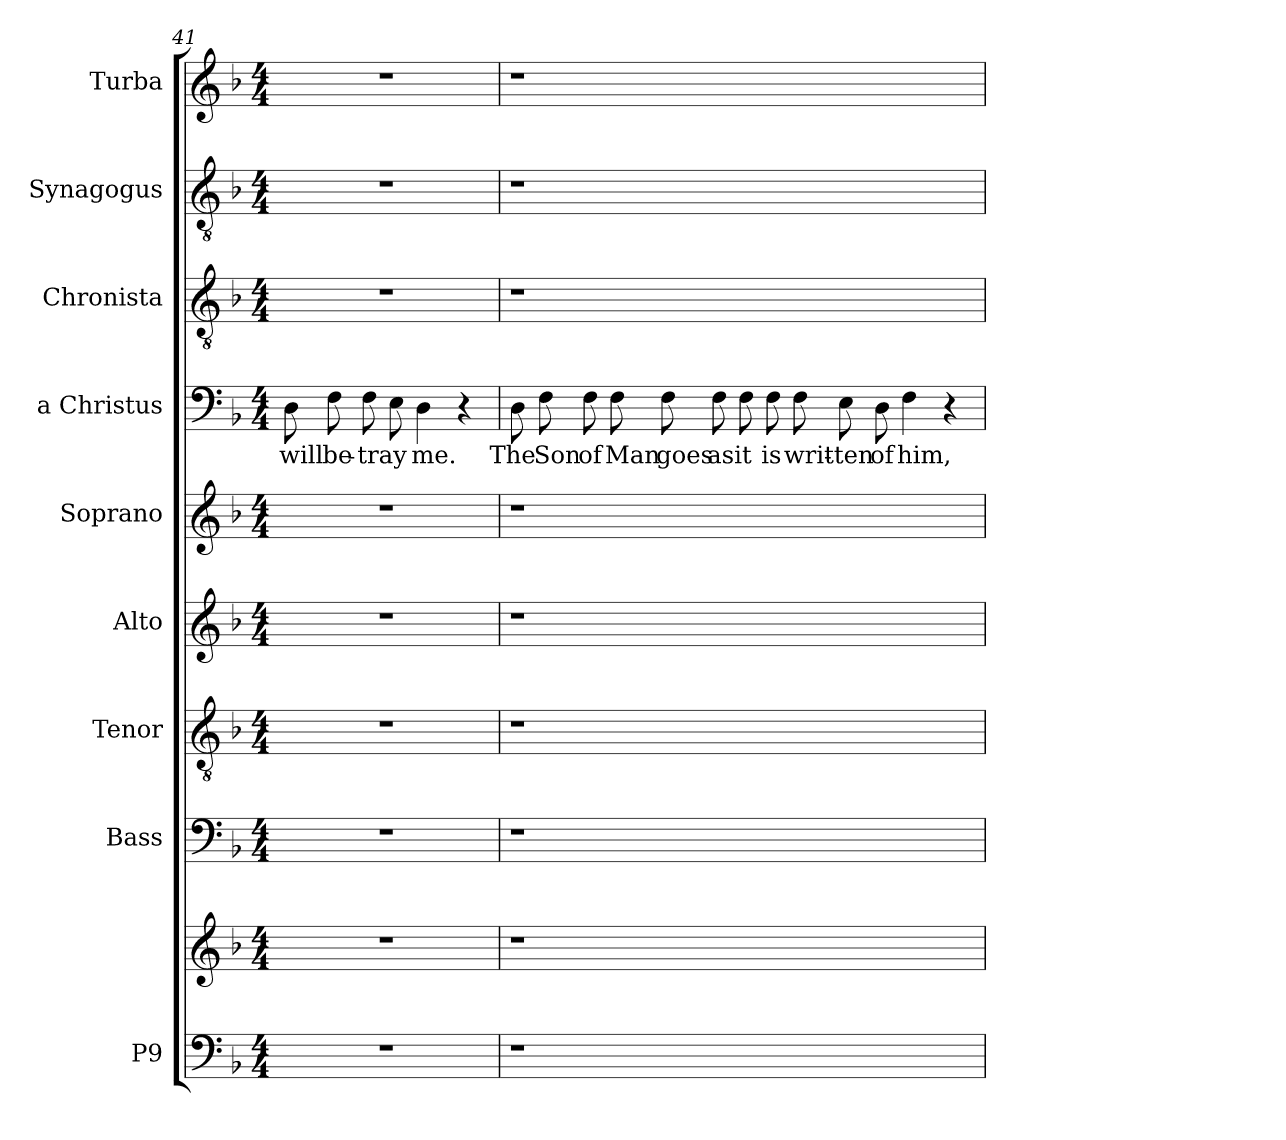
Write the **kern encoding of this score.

**kern	**kern	**kern	**kern	**kern	**kern	**kern	**text	**kern	**kern	**kern
*part9	*part9	*part8	*part7	*part6	*part5	*part4	*part4	*part3	*part2	*part1
*staff10	*staff9	*staff8	*staff7	*staff6	*staff5	*staff4	*staff4	*staff3	*staff2	*staff1
*I"P9	*	*I"Bass	*I"Tenor	*I"Alto	*I"Soprano	*I"a Christus	*	*I"Chronista	*I"Synagogus	*I"Turba
*	*	*I'b	*I't	*I'a	*I's	*I'a Christus	*	*I'Chronista	*I'Synagogus	*I'Turba
!!LO:LB:g=z
*clefF4	*clefG2	*clefF4	*clefGv2	*clefG2	*clefG2	*clefF4	*	*clefGv2	*clefGv2	*clefG2
*	*	*	*ITrd7c12	*	*	*	*	*ITrd7c12	*ITrd7c12	*
*k[b-]	*k[b-]	*k[b-]	*k[b-]	*k[b-]	*k[b-]	*k[b-]	*	*k[b-]	*k[b-]	*k[b-]
*F:	*F:	*F:	*F:	*F:	*F:	*F:	*	*F:	*F:	*F:
*M4/4	*M4/4	*M4/4	*M4/4	*M4/4	*M4/4	*M4/4	*	*M4/4	*M4/4	*M4/4
=41	=41	=41	=41	=41	=41	=41	=41	=41	=41	=41
!	!	!	!	!	!	!	!LO:LY:b:color=#000000	!	!	!
1r	1r	1r	1r	1r	1r	8Di\	will	1r	1r	1r
!	!	!	!	!	!	!	!LO:LY:b:color=#000000	!	!	!
.	.	.	.	.	.	8Fi\	be-	.	.	.
!	!	!	!	!	!	!	!LO:LY:b:color=#000000	!	!	!
.	.	.	.	.	.	8Fi\	-tray	.	.	.
.	.	.	.	.	.	8Ei\	.	.	.	.
!	!	!	!	!	!	!	!LO:LY:b:color=#000000	!	!	!
.	.	.	.	.	.	4Di\	me.	.	.	.
.	.	.	.	.	.	4r	.	.	.	.
!!LO:LB:g=z
=42	=42	=42	=42	=42	=42	=42	=42	=42	=42	=42
!LO:N:vis=1	!LO:N:vis=1	!LO:N:vis=1	!LO:N:vis=1	!LO:N:vis=1	!LO:N:vis=1	!	!	!	!	!
!	!	!	!	!	!	!	!LO:LY:b:color=#000000	!LO:N:vis=1	!LO:N:vis=1	!LO:N:vis=1
1...r	1...r	1r	1r	1r	1r	8Di\	The	1r	1r	1r
!	!	!	!	!	!	!	!LO:LY:b:color=#000000	!	!	!
.	.	.	.	.	.	8Fi\	Son	.	.	.
!	!	!	!	!	!	!	!LO:LY:b:color=#000000	!	!	!
.	.	.	.	.	.	8Fi\	of	.	.	.
!	!	!	!	!	!	!	!LO:LY:b:color=#000000	!	!	!
.	.	.	.	.	.	8Fi\	Man	.	.	.
!	!	!	!	!	!	!	!LO:LY:b:color=#000000	!	!	!
.	.	.	.	.	.	8Fi\	goes	.	.	.
!	!	!	!	!	!	!	!LO:LY:b:color=#000000	!	!	!
.	.	.	.	.	.	8Fi\	as	.	.	.
!	!	!	!	!	!	!	!LO:LY:b:color=#000000	!	!	!
.	.	.	.	.	.	8Fi\	it	.	.	.
!	!	!	!	!	!	!	!LO:LY:b:color=#000000	!	!	!
.	.	.	.	.	.	8Fi\	is	.	.	.
!	!	!	!	!	!	!	!LO:LY:b:color=#000000	!	!	!
.	.	2..ryy	2..ryy	2..ryy	2..ryy	8Fi\	writ-	2..ryy	2..ryy	2..ryy
!	!	!	!	!	!	!	!LO:LY:b:color=#000000	!	!	!
.	.	.	.	.	.	8Ei\	-ten	.	.	.
!	!	!	!	!	!	!	!LO:LY:b:color=#000000	!	!	!
.	.	.	.	.	.	8Di\	of	.	.	.
!	!	!	!	!	!	!	!LO:LY:b:color=#000000	!	!	!
.	.	.	.	.	.	4Fi\	him,	.	.	.
.	.	.	.	.	.	4r	.	.	.	.
=	=	=	=	=	=	=	=	=	=	=
*-	*-	*-	*-	*-	*-	*-	*-	*-	*-	*-
